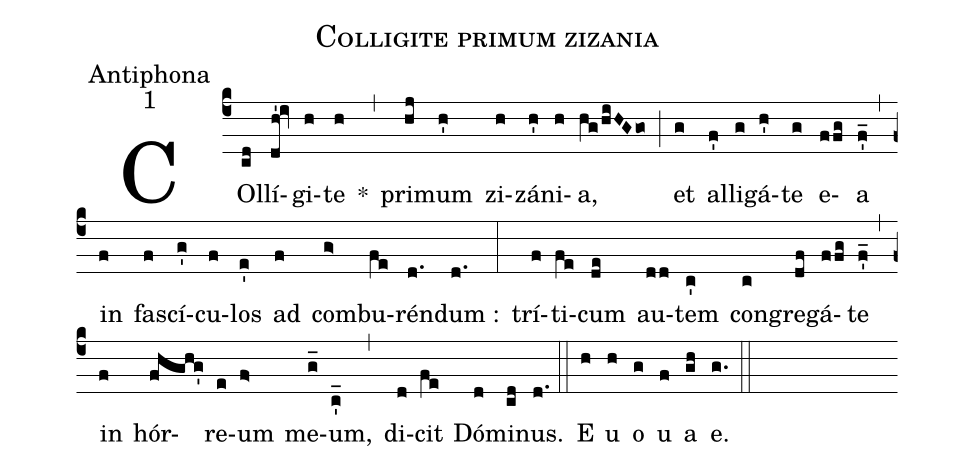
name:Colligite primum zizania;
office-part:Antiphona;
mode:1;
%%
(c4) COl(cd)lí(dh'!iv)gi(h)te(h) *(,) pri(hj)mum(h') zi(h)zá(h')ni(h)a,(hg/hiHGgo) (;) et(g) al(f')li(g)gá(h')te(g) e(ffg)a(f'_) (,) in(f) fa(f)scí(g')cu(f)los(e') ad(f) com(g>)bu(fe)rén(d.)dum :(d.) (:) trí(f)ti(fe)cum(de) au(dd)tem(c') con(c)gre(df)gá(ffg)te(f'_) (,) in(f) hór(fhghg')re(e)um(f>) me(g_)um,(c'_) (,) di(d)cit(fe) Dó(d)mi(cd)nus.(d.) (::) E(h) u(h) o(g) u(f) a(gh) e.(g.) (::)
